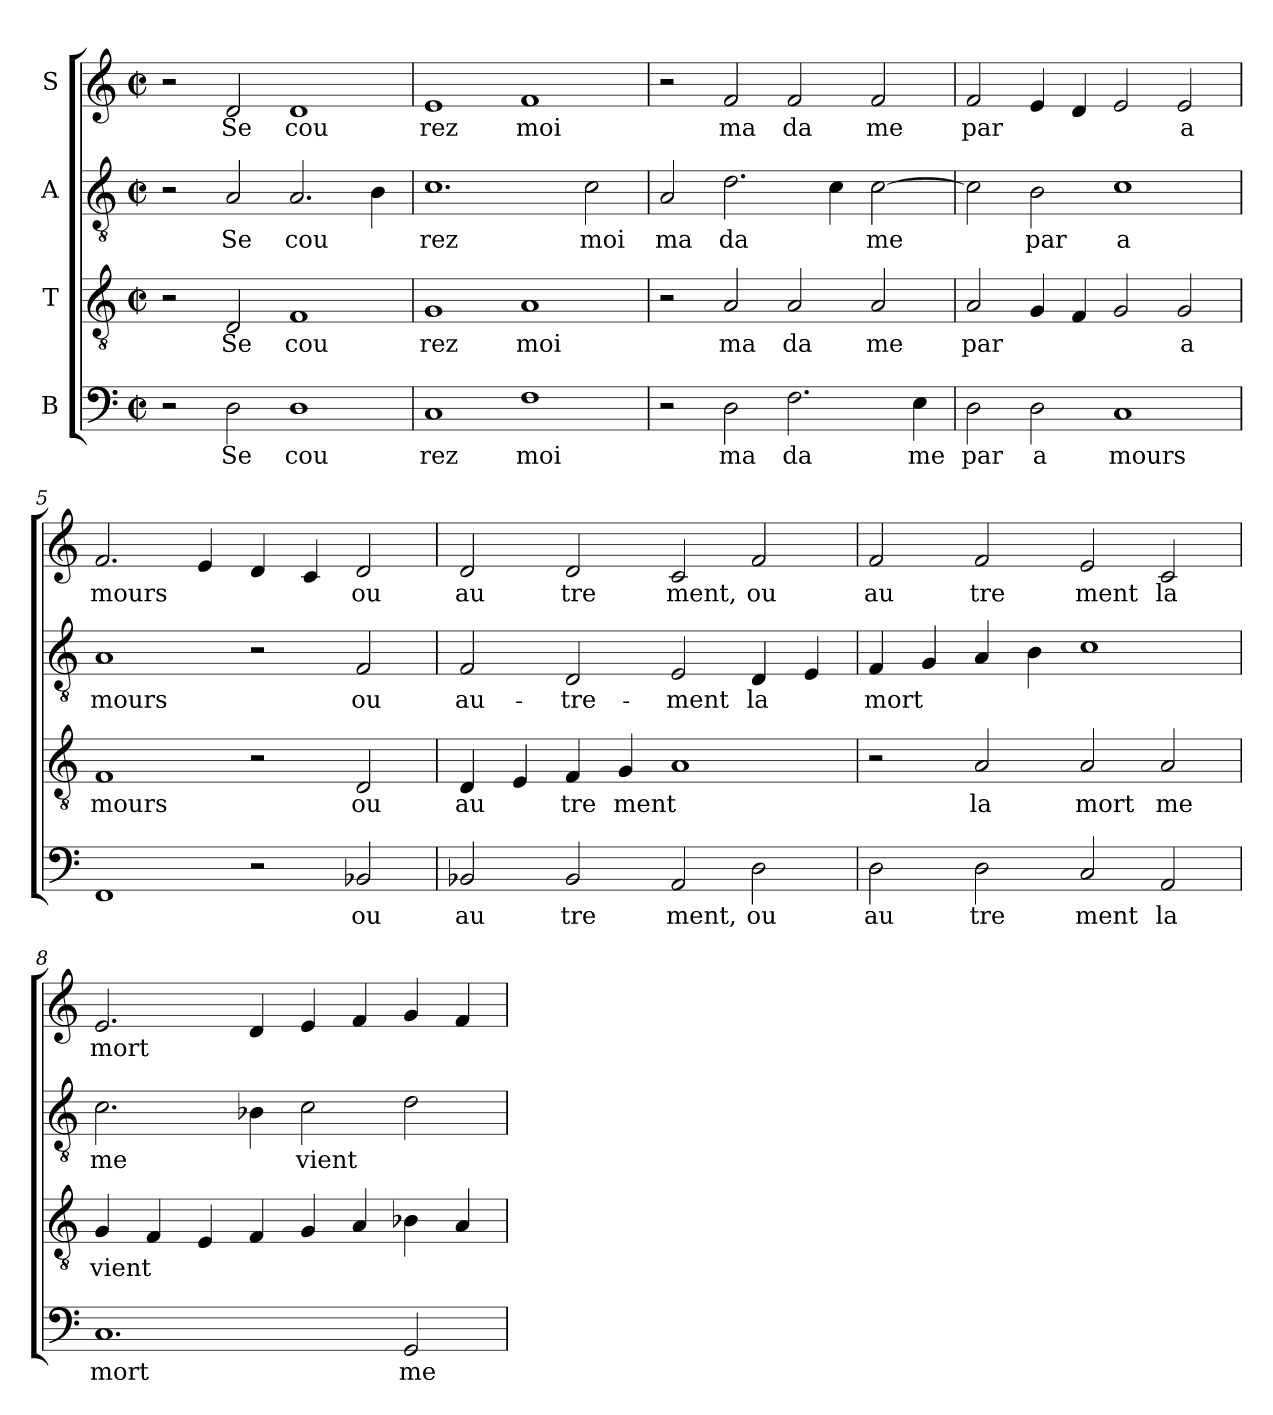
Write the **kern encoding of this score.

**kern	**text	**kern	**text	**kern	**text	**kern	**text
*part4	*part4	*part3	*part3	*part2	*part2	*part1	*part1
*staff4	*staff4	*staff3	*staff3	*staff2	*staff2	*staff1	*staff1
*I"B	*	*I"T	*	*I"A	*	*I"S	*
!!LO:PB:g=z
*stria5	*	*stria5	*	*stria5	*	*stria5	*
*clefF4	*	*clefGv2	*	*clefGv2	*	*clefG2	*
*k[]	*	*k[]	*	*k[]	*	*k[]	*
*C:	*	*C:	*	*C:	*	*C:	*
*M2/2	*	*M2/2	*	*M2/2	*	*M2/2	*
*met(c|)	*	*met(c|)	*	*met(c|)	*	*met(c|)	*
=1	=1	=1	=1	=1	=1	=1	=1
2r	.	2r	.	2r	.	2r	.
!	!LO:LY:b:cj	!	!LO:LY:b:cj	!	!LO:LY:b:cj	!	!LO:LY:b:cj
2D\	Se	2D/	Se	2A/	Se	2d/	Se
!	!LO:LY:b:cj	!	!LO:LY:b:cj	!	!LO:LY:b:cj	!	!LO:LY:b:cj
1D	cou	1F	cou	2.A/	cou	1d	cou
!	!	!	!	!	!LO:LY:b:cj	!	!
.	.	.	.	4B\	.	.	.
=2	=2	=2	=2	=2	=2	=2	=2
!	!LO:LY:b:cj	!	!LO:LY:b:cj	!	!LO:LY:b:cj	!	!LO:LY:b:cj
1C	rez	1G	rez	1.c	rez	1e	rez
!	!LO:LY:b:cj	!	!LO:LY:b:cj	!	!	!	!LO:LY:b:cj
1F	moi	1A	moi	.	.	1f	moi
!	!	!	!	!	!LO:LY:b:cj	!	!
.	.	.	.	2c\	moi	.	.
=3	=3	=3	=3	=3	=3	=3	=3
!	!	!	!	!	!LO:LY:b:cj	!	!
2r	.	2r	.	2A/	ma	2r	.
!	!LO:LY:b:cj	!	!LO:LY:b:cj	!	!LO:LY:b:cj	!	!LO:LY:b:cj
2D\	ma	2A/	ma	2.d\	da	2f/	ma
!	!LO:LY:b:cj	!	!LO:LY:b:cj	!	!	!	!LO:LY:b:cj
2.F\	da	2A/	da	.	.	2f/	da
!	!	!	!	!	!LO:LY:b:cj	!	!
.	.	.	.	4c\	.	.	.
!	!	!	!LO:LY:b:cj	!	!LO:LY:b:cj	!	!LO:LY:b:cj
.	.	2A/	me	[>2c\	me	2f/	me
!	!LO:LY:b:cj	!	!	!	!	!	!
4E\	me	.	.	.	.	.	.
=4	=4	=4	=4	=4	=4	=4	=4
!	!LO:LY:b:cj	!	!LO:LY:b:cj	!	!LO:LY:b:cj	!	!LO:LY:b:cj
2D\	par	2A/	par	2c\]	.	2f/	par
!	!LO:LY:b:cj	!	!LO:LY:b:cj	!	!LO:LY:b:cj	!	!LO:LY:b:cj
2D\	a	4G/	.	2B\	par	4e/	.
!	!	!	!LO:LY:b:cj	!	!	!	!LO:LY:b:cj
.	.	4F/	.	.	.	4d/	.
!	!LO:LY:b:cj	!	!LO:LY:b:cj	!	!LO:LY:b:cj	!	!LO:LY:b:cj
1C	mours	2G/	.	1c	a	2e/	.
!	!	!	!LO:LY:b:cj	!	!	!	!LO:LY:b:cj
.	.	2G/	a	.	.	2e/	a
=5	=5	=5	=5	=5	=5	=5	=5
!	!LO:LY:b:cj	!	!LO:LY:b:cj	!	!LO:LY:b:cj	!	!LO:LY:b:cj
1FF	.	1F	mours	1A	mours	2.f/	mours
!	!	!	!	!	!	!	!LO:LY:b:cj
.	.	.	.	.	.	4e/	.
!	!	!	!	!	!	!	!LO:LY:b:cj
2r	.	2r	.	2r	.	4d/	.
!	!	!	!	!	!	!	!LO:LY:b:cj
.	.	.	.	.	.	4c/	.
!	!LO:LY:b:cj	!	!LO:LY:b:cj	!	!LO:LY:b:cj	!	!LO:LY:b:cj
2BB-X/	ou	2D/	ou	2F/	ou	2d/	ou
!!LO:LB:g=z
=6	=6	=6	=6	=6	=6	=6	=6
!	!LO:LY:b:cj	!	!LO:LY:b:cj	!	!LO:LY:b:cj	!	!LO:LY:b:cj
2BB-X/	au	4D/	au	2F/	au-	2d/	au
!	!	!	!LO:LY:b:cj	!	!	!	!
.	.	4E/	.	.	.	.	.
!	!LO:LY:b:cj	!	!LO:LY:b:cj	!	!LO:LY:b:cj	!	!LO:LY:b:cj
2BB-/	tre	4F/	tre	2D/	-tre-	2d/	tre
!	!	!	!LO:LY:b:cj	!	!	!	!
.	.	4G/	ment	.	.	.	.
!	!LO:LY:b:cj	!	!LO:LY:b:cj	!	!LO:LY:b:cj	!	!LO:LY:b:cj
2AA/	ment,	1A	.	2E/	-ment	2c/	ment,
!	!LO:LY:b:cj	!	!	!	!LO:LY:b:cj	!	!LO:LY:b:cj
2D\	ou	.	.	4D/	la	2f/	ou
!	!	!	!	!	!LO:LY:b:cj	!	!
.	.	.	.	4E/	.	.	.
=7	=7	=7	=7	=7	=7	=7	=7
!	!LO:LY:b:cj	!	!	!	!LO:LY:b:cj	!	!LO:LY:b:cj
2D\	au	2r	.	4F/	mort	2f/	au
!	!	!	!	!	!LO:LY:b:cj	!	!
.	.	.	.	4G/	.	.	.
!	!LO:LY:b:cj	!	!LO:LY:b:cj	!	!LO:LY:b:cj	!	!LO:LY:b:cj
2D\	tre	2A/	la	4A/	.	2f/	tre
!	!	!	!	!	!LO:LY:b:cj	!	!
.	.	.	.	4B\	.	.	.
!	!LO:LY:b:cj	!	!LO:LY:b:cj	!	!LO:LY:b:cj	!	!LO:LY:b:cj
2C/	ment	2A/	mort	1c	.	2e/	ment
!	!LO:LY:b:cj	!	!LO:LY:b:cj	!	!	!	!LO:LY:b:cj
2AA/	la	2A/	me	.	.	2c/	la
=8	=8	=8	=8	=8	=8	=8	=8
!	!LO:LY:b:cj	!	!LO:LY:b:cj	!	!LO:LY:b:cj	!	!LO:LY:b:cj
1.C	mort	4G/	vient	2.c\	me	2.e/	mort
!	!	!	!LO:LY:b:cj	!	!	!	!
.	.	4F/	.	.	.	.	.
!	!	!	!LO:LY:b:cj	!	!	!	!
.	.	4E/	.	.	.	.	.
!	!	!	!LO:LY:b:cj	!	!LO:LY:b:cj	!	!LO:LY:b:cj
.	.	4F/	.	4B-\	.	4d/	.
!	!	!	!LO:LY:b:cj	!	!LO:LY:b:cj	!	!LO:LY:b:cj
.	.	4G/	.	2c\	vient	4e/	.
!	!	!	!LO:LY:b:cj	!	!	!	!LO:LY:b:cj
.	.	4A/	.	.	.	4f/	.
!	!LO:LY:b:cj	!	!LO:LY:b:cj	!	!LO:LY:b:cj	!	!LO:LY:b:cj
2GG/	me	4B-\	.	2d\	.	4g/	.
!	!	!	!LO:LY:b:cj	!	!	!	!LO:LY:b:cj
.	.	4A/	.	.	.	4f/	.
=	=	=	=	=	=	=	=
*-	*-	*-	*-	*-	*-	*-	*-
